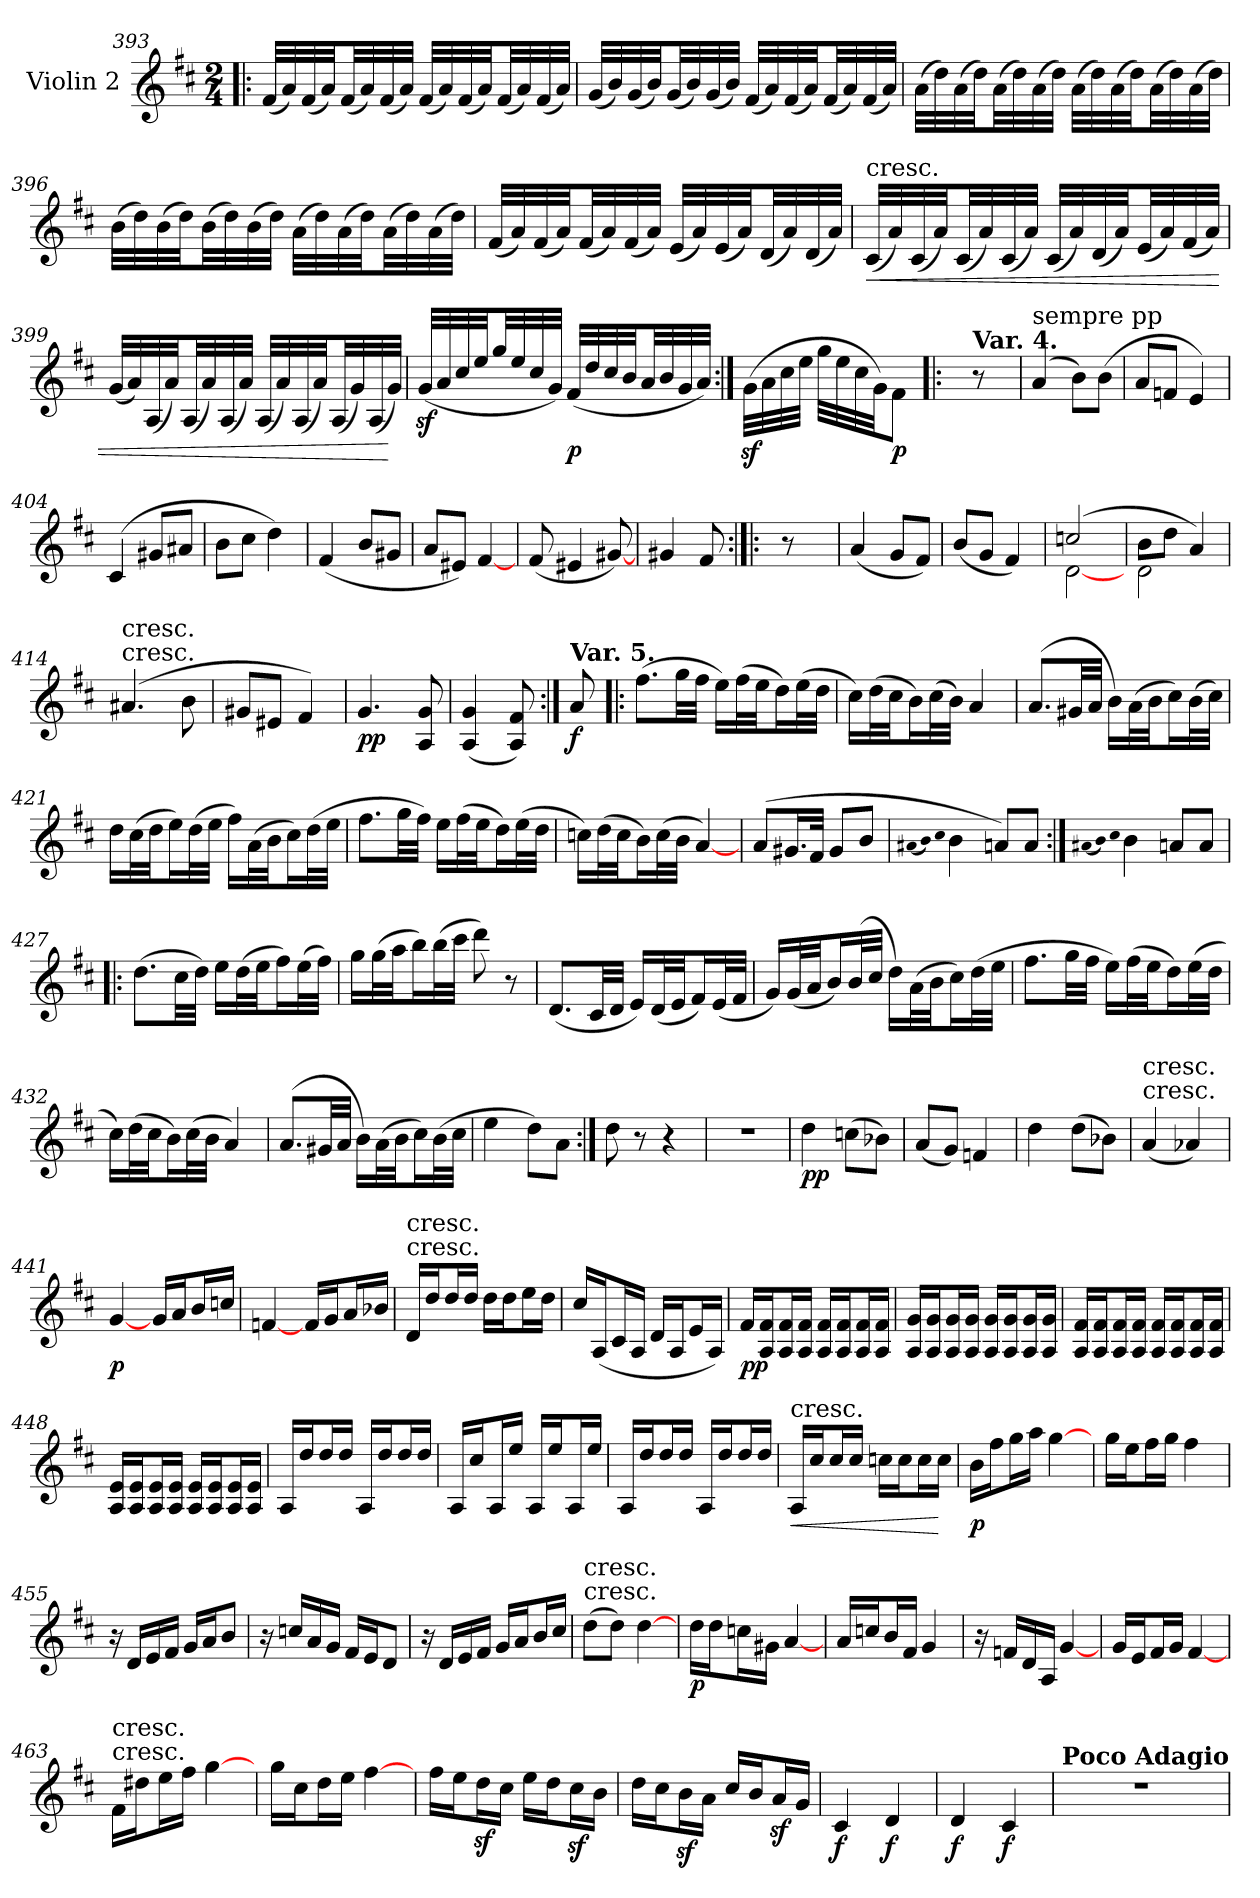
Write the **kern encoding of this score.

**kern	**dynam
*part1	*part1
*staff1	*staff1
*I"Violin 2	*
*I'Vln	*
*clefG2	*
*k[f#c#]	*
*D:	*
*M2/4	*
=393!|:	=393!|:
(32f#/LLL	.
32a/)	.
(32f#/	.
32a/JJ)	.
(32f#/LL	.
32a/)	.
(32f#/	.
32a/JJJ)	.
(32f#/LLL	.
32a/)	.
(32f#/	.
32a/JJ)	.
(32f#/LL	.
32a/)	.
(32f#/	.
32a/JJJ)	.
=394	=394
(32g/LLL	.
32b/)	.
(32g/	.
32b/JJ)	.
(32g/LL	.
32b/)	.
(32g/	.
32b/JJJ)	.
(32f#/LLL	.
32a/)	.
(32f#/	.
32a/JJ)	.
(32f#/LL	.
32a/)	.
(32f#/	.
32a/JJJ)	.
=395	=395
(32a\LLL	.
32dd\)	.
(32a\	.
32dd\JJ)	.
(32a\LL	.
32dd\)	.
(32a\	.
32dd\JJJ)	.
(32a\LLL	.
32dd\)	.
(32a\	.
32dd\JJ)	.
(32a\LL	.
32dd\)	.
(32a\	.
32dd\JJJ)	.
=396	=396
(32b\LLL	.
32dd\)	.
(32b\	.
32dd\JJ)	.
(32b\LL	.
32dd\)	.
(32b\	.
32dd\JJJ)	.
(32a\LLL	.
32dd\)	.
(32a\	.
32dd\JJ)	.
(32a\LL	.
32dd\)	.
(32a\	.
32dd\JJJ)	.
=397	=397
(32f#/LLL	.
32a/)	.
(32f#/	.
32a/JJ)	.
(32f#/LL	.
32a/)	.
(32f#/	.
32a/JJJ)	.
(32e/LLL	.
32a/)	.
(32e/	.
32a/JJ)	.
(32d/LL	.
32a/)	.
(32d/	.
32a/JJJ)	.
=398	=398
!LO:TX:a:t=cresc.	!
!	!LO:HP:b
(32c#/LLL	<
32a/)	.
(32c#/	.
32a/JJ)	.
(32c#/LL	.
32a/)	.
(32c#/	.
32a/JJJ)	.
(32c#/LLL	.
32a/)	.
(32d/	.
32a/JJ)	.
(32e/LL	.
32a/)	.
(32f#/	.
32a/JJJ)	.
=399	=399
(32g/LLL	.
32a/)	.
(32A/	.
32a/JJ)	.
(32A/LL	.
32a/)	.
(32A/	.
32a/JJJ)	.
(32A/LLL	.
32a/)	.
(32A/	.
32a/JJ)	.
(32A/LL	.
32g/)	.
(32A/	.
32g/JJJ)	[
=400	=400
(32gz/LLL	.
32a/	.
32cc#/	.
32ee/JJ	.
32gg/LL	.
32ee/	.
32cc#/	.
32g/JJJ)	.
(32f#/LLL	p
32dd/	.
32cc#/	.
32b/JJ	.
32a/LL	.
32b/	.
32g/	.
32a/JJJ)	.
=401:|!	=401:|!
(32gz\LLL	.
32a\	.
32cc#\	.
32ee\JJJ	.
32gg\LLL	.
32ee\	.
32cc#\	.
32g\JJ)	.
8f#\J	p
=!|:	=!|:
!LO:TX:a:B:t=Var. 4.	!
8r	.
=402	=402
!LO:TX:a:t=sempre pp	!
(4a	.
8b\L)	.
(8b\J	.
=403	=403
8a/L	.
8fn/J	.
4e)	.
=404	=404
(4c#	.
8g#X/L	.
8a#X/J	.
=405	=405
8b\L	.
8cc#\J	.
4dd)	.
=406	=406
(4f#	.
8b/L	.
8g#X/J	.
=407	=407
8a/L	.
8e#X/J)	.
[4f#	.
=408	=408
(8f#	.
4e#X	.
[8g#X)	.
=409	=409
4g#X	.
8f#	.
=:|!|:	=:|!|:
8r	.
=410	=410
(4a	.
8g/L	.
8f#/J)	.
=411	=411
(8b/L	.
8g/J	.
4f#)	.
=412	=412
*^	*
(2ccn	[2d	.
=413	=413	=413
8b\L	2d	.
8dd\J	.	.
4a)	.	.
*v	*v	*
=414	=414
!LO:TX:t=cresc.	!
!LO:TX:a:t=cresc.	!
(4.a#X	.
8b	.
=415	=415
8g#X/L	.
8e#X/J	.
4f#)	.
=416	=416
4.g	pp
8A 8g	.
=417	=417
(4A 4g	.
8A 8f#)	.
=:|!	=:|!
!LO:TX:a:B:t=Var. 5.	!
8a	f
=418!|:	=418!|:
(8.ff#\L	.
32gg\LL	.
32ff#\JJJ	.
16ee\LL)	.
(32ff#\L	.
32ee\JJ	.
16dd\L)	.
(32ee\L	.
32dd\JJJ	.
=419	=419
16cc#\LL)	.
(32dd\L	.
32cc#\JJ	.
16b\L)	.
(32cc#\L	.
32b\JJJ)	.
4a	.
=420	=420
(8.a/L	.
32g#X/LL	.
32a/JJJ	.
16b\LL)	.
(32a\L	.
32b\JJ	.
16cc#\L)	.
(32b\L	.
32cc#\JJJ)	.
=421	=421
16dd\LL	.
(32cc#\L	.
32dd\JJ	.
16ee\L)	.
(32dd\L	.
32ee\JJJ	.
16ff#\LL)	.
(32a\L	.
32b\JJ	.
16cc#\L)	.
(32dd\L	.
32ee\JJJ	.
=422	=422
8.ff#\L	.
32gg\LL	.
32ff#\JJJ)	.
16ee\LL	.
(32ff#\L	.
32ee\JJ	.
16dd\L)	.
(32ee\L	.
32dd\JJJ	.
=423	=423
16ccn\LL)	.
(32dd\L	.
32cc\JJ	.
16b\L)	.
(32cc\L	.
32b\JJJ	.
[4a)	.
=424	=424
(8a/L	.
16.g#X/L	.
32f#/JJk	.
8g#/L	.
8b/J	.
=425	=425
(qqa#X	.
qqb)	.
qqcc#	.
4b	.
8an/L)	.
8a/J	.
=426:|!	=426:|!
(qqa#X	.
qqb)	.
qqcc#	.
4b	.
8an/L	.
8a/J	.
=427!|:	=427!|:
(8.dd\L	.
32cc#\LL	.
32dd\JJJ)	.
16ee\LL	.
(32dd\L	.
32ee\JJ	.
16ff#\L)	.
(32ee\L	.
32ff#\JJJ)	.
=428	=428
16gg\LL	.
(32gg\L	.
32aa\JJ	.
16bb\L)	.
(32bb\L	.
32ccc#\JJJ	.
8ddd)	.
8r	.
=429	=429
(8.d/L	.
32c#/LL	.
32d/JJJ	.
16e/LL)	.
(32d/L	.
32e/JJ	.
16f#/L)	.
(32e/L	.
32f#/JJJ	.
=430	=430
16g/LL)	.
(32g/L	.
32a/JJ	.
16b/L)	.
(32b/L	.
32cc#/JJJ	.
16dd\LL)	.
(32a\L	.
32b\JJ	.
16cc#\L)	.
(32dd\L	.
32ee\JJJ	.
=431	=431
8.ff#\L	.
32gg\LL	.
32ff#\JJJ	.
16ee\LL)	.
(32ff#\L	.
32ee\JJ	.
16dd\L)	.
(32ee\L	.
32dd\JJJ	.
=432	=432
16cc#\LL)	.
(32dd\L	.
32cc#\JJ	.
16b\L)	.
(32cc#\L	.
32b\JJJ	.
4a)	.
=433	=433
(8.a/L	.
32g#X/LL	.
32a/JJJ	.
16b\LL)	.
(32a\L	.
32b\JJ	.
16cc#\L)	.
(32b\L	.
32cc#\JJJ	.
=434	=434
4ee	.
8dd\L)	.
8a\J	.
=435:|!	=435:|!
8dd	.
8r	.
4r	.
=436	=436
2r	.
=437	=437
4dd	pp
(8ccn\L	.
8b-X\J)	.
=438	=438
(8a/L	.
8g/J)	.
4fn	.
=439	=439
4dd	.
(8dd\L	.
8b-X\J)	.
=440	=440
!LO:TX:t=cresc.	!
!LO:TX:a:t=cresc.	!
(4a	.
4a-X)	.
=441	=441
[4g	p
16g/LL	.
16a/J	.
16b/L	.
16ccn/JJ	.
=442	=442
[4fn	.
16f/LL	.
16g/J	.
16a/L	.
16b-X/JJ	.
=443	=443
!LO:TX:t=cresc.	!
!LO:TX:a:t=cresc.	!
16d/LL	.
16dd/J	.
16dd/L	.
16dd/JJ	.
16dd\LL	.
16dd\J	.
16ee\L	.
16dd\JJ	.
=444	=444
16cc#/LL	.
(16A/J	.
16c#/L	.
16A/JJ	.
16d/LL	.
16A/J	.
16e/L	.
16A/JJ)	.
=445	=445
16f#/LL	pp
16A/ 16f#/J	.
16A/ 16f#/L	.
16A/ 16f#/JJ	.
16A/ 16f#/LL	.
16A/ 16f#/J	.
16A/ 16f#/L	.
16A/ 16f#/JJ	.
=446	=446
16A/ 16g/LL	.
16A/ 16g/J	.
16A/ 16g/L	.
16A/ 16g/JJ	.
16A/ 16g/LL	.
16A/ 16g/J	.
16A/ 16g/L	.
16A/ 16g/JJ	.
=447	=447
16A/ 16f#/LL	.
16A/ 16f#/J	.
16A/ 16f#/L	.
16A/ 16f#/JJ	.
16A/ 16f#/LL	.
16A/ 16f#/J	.
16A/ 16f#/L	.
16A/ 16f#/JJ	.
=448	=448
16A/ 16e/LL	.
16A/ 16e/J	.
16A/ 16e/L	.
16A/ 16e/JJ	.
16A/ 16e/LL	.
16A/ 16e/J	.
16A/ 16e/L	.
16A/ 16e/JJ	.
=449	=449
16A/LL	.
16dd/J	.
16dd/L	.
16dd/JJ	.
16A/LL	.
16dd/J	.
16dd/L	.
16dd/JJ	.
=450	=450
16A/LL	.
16cc#/J	.
16A/L	.
16ee/JJ	.
16A/LL	.
16ee/J	.
16A/L	.
16ee/JJ	.
=451	=451
16A/LL	.
16dd/J	.
16dd/L	.
16dd/JJ	.
16A/LL	.
16dd/J	.
16dd/L	.
16dd/JJ	.
=452	=452
!LO:TX:a:t=cresc.	!
!	!LO:HP:b
16A/LL	<
16cc#/J	.
16cc#/L	.
16cc#/JJ	.
16ccn\LL	.
16cc\J	.
16cc\L	.
16cc\JJ	[
=453	=453
16b\LL	p
16ff#\J	.
16gg\L	.
16aa\JJ	.
[4gg	.
=454	=454
16gg\LL	.
16ee\J	.
16ff#\L	.
16gg\JJ	.
4ff#	.
=455	=455
16r	.
16d/LL	.
16e/	.
16f#/JJ	.
16g/LL	.
16a/J	.
8b/J	.
=456	=456
16r	.
16ccn/LL	.
16a/	.
16g/JJ	.
16f#/LL	.
16e/J	.
8d/J	.
=457	=457
16r	.
16d/LL	.
16e/	.
16f#/JJ	.
16g/LL	.
16a/J	.
16b/L	.
16cc#/JJ	.
=458	=458
!LO:TX:t=cresc.	!
!LO:TX:a:t=cresc.	!
(8dd\L	.
8dd\J)	.
[4dd	.
=459	=459
16dd\LL	p
16dd\J	.
16ccn\L	.
16g#X\JJ	.
[4a	.
=460	=460
16a/LL	.
16ccn/J	.
16b/L	.
16f#/JJ	.
4g	.
=461	=461
16r	.
16fn/LL	.
16d/	.
16A/JJ	.
[4g	.
=462	=462
16g/LL	.
16e/J	.
16f#/L	.
16g/JJ	.
[4f#	.
=463	=463
!LO:TX:t=cresc.	!
!LO:TX:a:t=cresc.	!
16f#\LL	.
16dd#X\J	.
16ee\L	.
16ff#\JJ	.
[4gg	.
=464	=464
16gg\LL	.
16cc#\J	.
16dd\L	.
16ee\JJ	.
[4ff#	.
=465	=465
16ff#\LL	.
16ee\J	.
16ddz\L	.
16cc#\JJ	.
16ee\LL	.
16dd\J	.
16cc#z\L	.
16b\JJ	.
=466	=466
16dd\LL	.
16cc#\J	.
16bz\L	.
16a\JJ	.
16cc#/LL	.
16b/J	.
16az/L	.
16g/JJ	.
=467	=467
4c#	f
4d	f
=468	=468
4d	f
4c#	f
=469	=469
!LO:TX:a:B:t=Poco Adagio	!
2r	.
=	=
*-	*-
